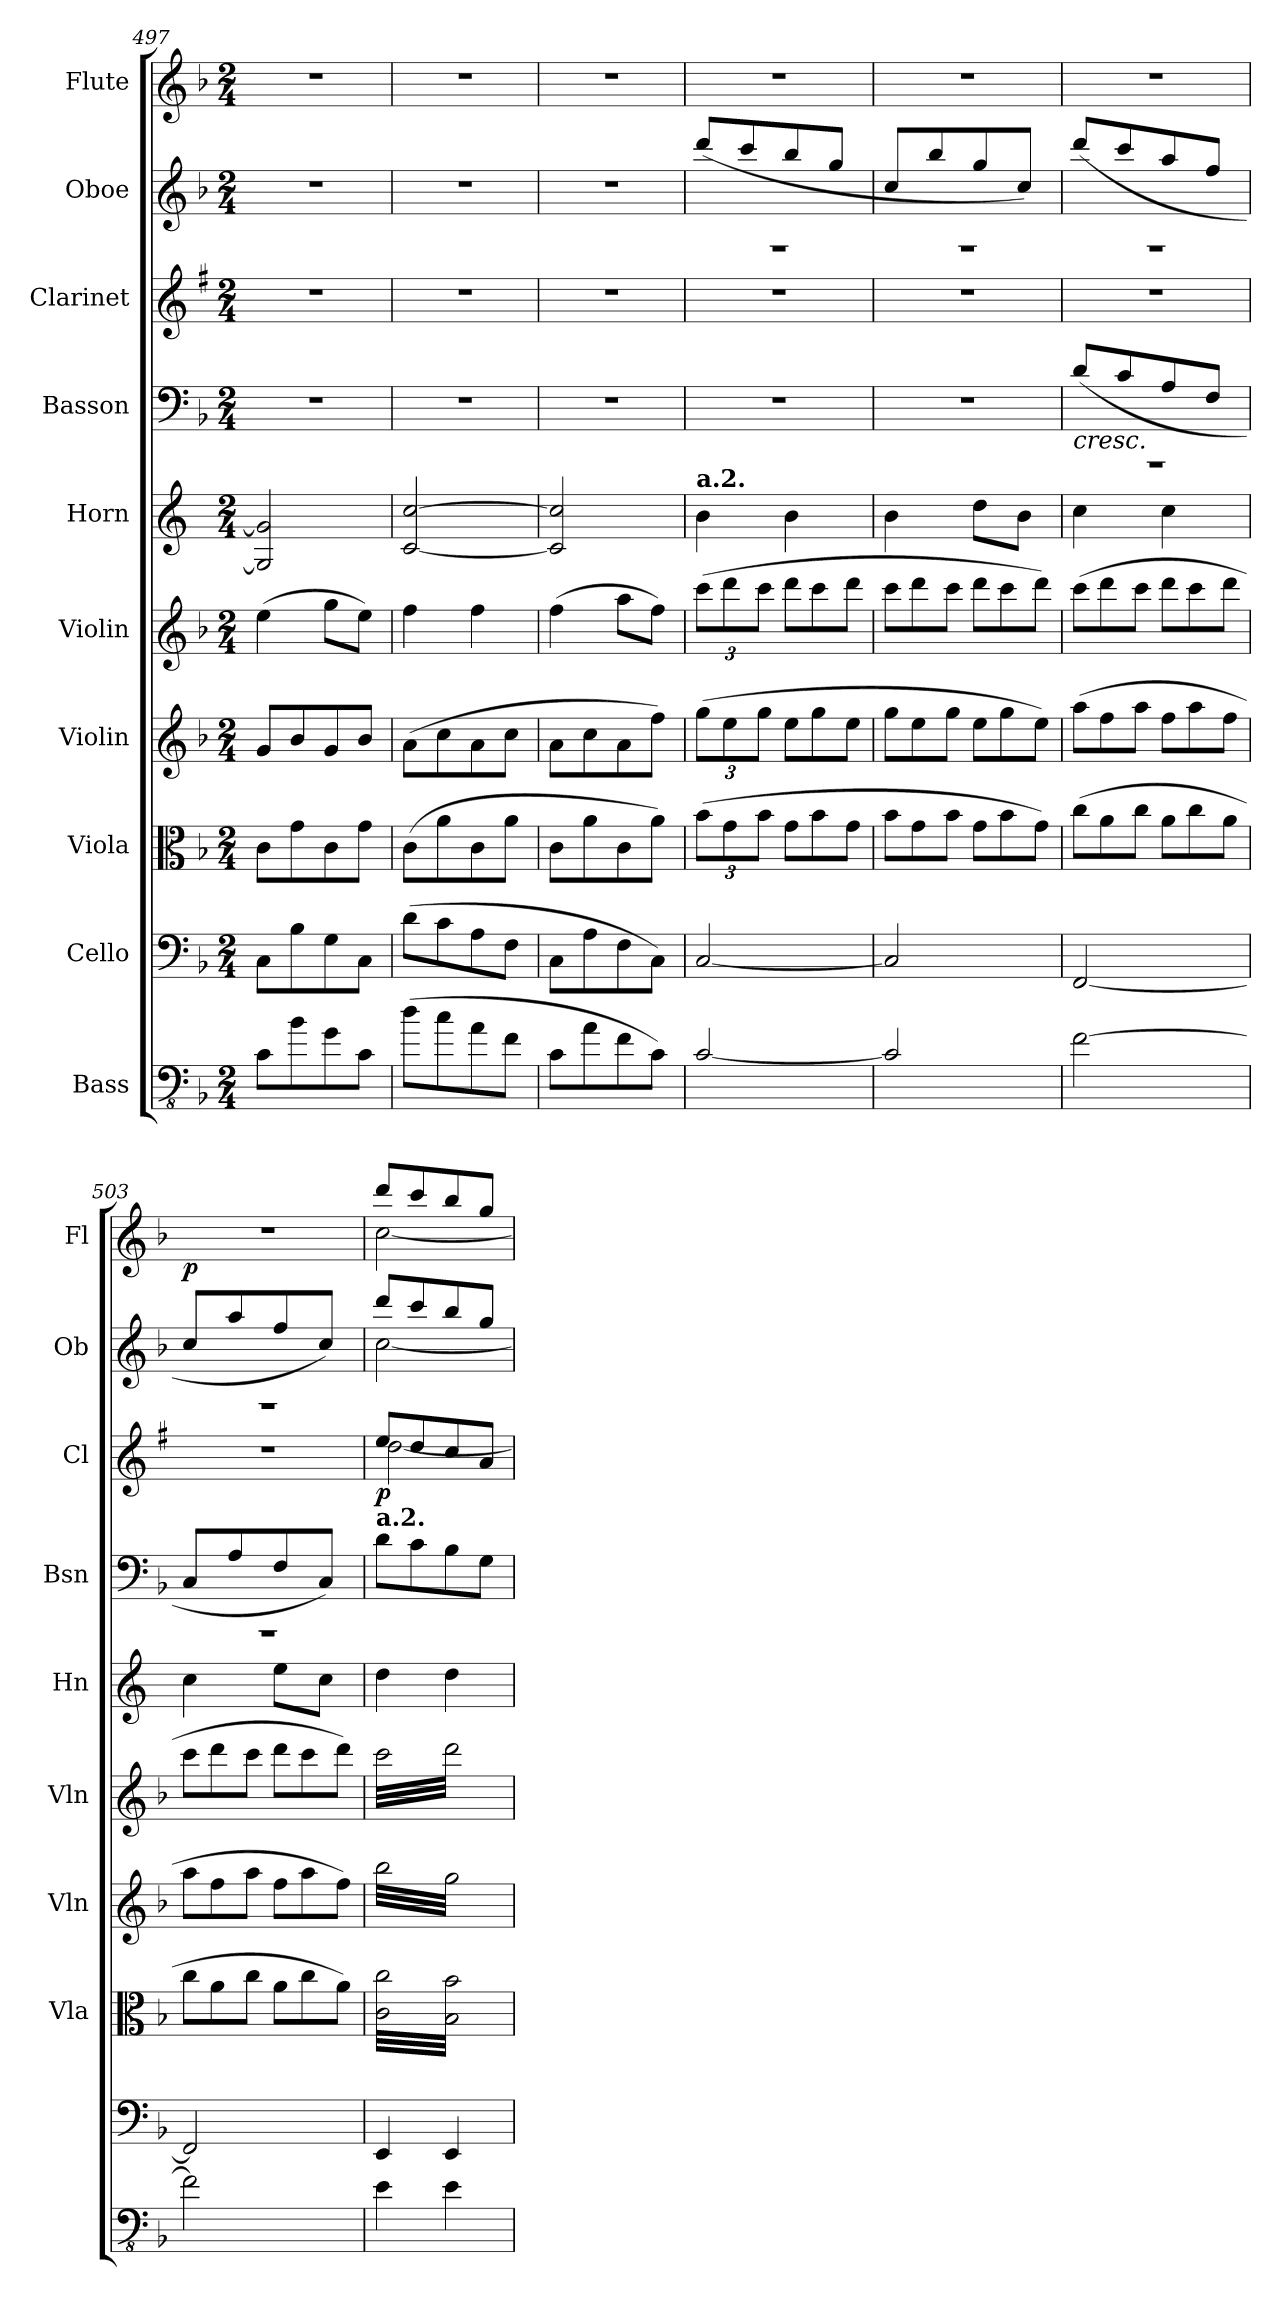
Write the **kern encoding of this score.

**kern	**kern	**kern	**kern	**kern	**kern	**kern	**kern	**dynam	**kern	**dynam	**kern	**dynam
*part10	*part9	*part8	*part7	*part6	*part5	*part4	*part3	*part3	*part2	*part2	*part1	*part1
*staff10	*staff9	*staff8	*staff7	*staff6	*staff5	*staff4	*staff3	*staff3	*staff2	*staff2	*staff1	*staff1
*I"Bass	*I"Cello	*I"Viola	*I"Violin	*I"Violin	*I"Horn	*I"Basson	*I"Clarinet	*	*I"Oboe	*	*I"Flute	*
*	*	*I'Vla	*I'Vln	*I'Vln	*I'Hn	*I'Bsn	*I'Cl	*	*I'Ob	*	*I'Fl	*
*clefFv4	*clefF4	*clefC3	*clefG2	*clefG2	*clefG2	*clefF4	*clefG2	*	*clefG2	*	*clefG2	*
*ITrd7c12	*	*	*	*	*ITrd4c7	*	*ITrd1c2	*	*	*	*	*
*k[b-]	*k[b-]	*k[b-]	*k[b-]	*k[b-]	*k[b-]	*k[b-]	*k[b-]	*	*k[b-]	*	*k[b-]	*
*M2/4	*M2/4	*M2/4	*M2/4	*M2/4	*M2/4	*M2/4	*M2/4	*	*M2/4	*	*M2/4	*
=497	=497	=497	=497	=497	=497	=497	=497	=497	=497	=497	=497	=497
8CC\L	8C\L	8c\L	8g/L	(>4ee\	2C/] 2c/]	2r	2r	.	2r	.	2r	.
8BB-\	8B-\	8g\	8b-/	.	.	.	.	.	.	.	.	.
8GG\	8G\	8c\	8g/	8gg\L	.	.	.	.	.	.	.	.
8CC\J	8C\J	8g\J	8b-/J	8ee\J)	.	.	.	.	.	.	.	.
=498	=498	=498	=498	=498	=498	=498	=498	=498	=498	=498	=498	=498
(>8D\L	(>8d\L	(>8c\L	(>8a\L	4ff\	[2F/ [2f/	2r	2r	.	2r	.	2r	.
8C\	8c\	8a\	8cc\	.	.	.	.	.	.	.	.	.
8AA\	8A\	8c\	8a\	4ff\	.	.	.	.	.	.	.	.
8FF\J	8F\J	8a\J	8cc\J	.	.	.	.	.	.	.	.	.
=499	=499	=499	=499	=499	=499	=499	=499	=499	=499	=499	=499	=499
8CC\L	8C\L	8c\L	8a\L	(>4ff\	2F/] 2f/]	2r	2r	.	2r	.	2r	.
8AA\	8A\	8a\	8cc\	.	.	.	.	.	.	.	.	.
8FF\	8F\	8c\	8a\	8aa\L	.	.	.	.	.	.	.	.
8CC\J)	8C\J)	8a\J)	8ff\J)	8ff\J)	.	.	.	.	.	.	.	.
=500	=500	=500	=500	=500	=500	=500	=500	=500	=500	=500	=500	=500
*	*	*Xbrackettup	*Xbrackettup	*Xbrackettup	*	*	*	*	*	*	*	*
*	*	*	*	*	*	*	*	*	*^	*	*	*
!	!	!	!	!	!LO:TX:a:B:t=a.2.	!	!	!	!	!	!	!	!
!	!	!	!	!	!	!	!	!	!	!	!LO:DY:b	!	!
!	!	!	!	!	!	!	!	!	!	!	!LO:DY:n=1:b	!	!
[2CC/	[2C/	(>12b-\L	(>12gg\L	(>12ccc\L	4e\	2r	2r	.	2rF	(>8ddd/L	p other-dynamics	2r	.
.	.	12g\	12ee\	12ddd\	.	.	.	.	.	.	.	.	.
.	.	.	.	.	.	.	.	.	.	8ccc/	.	.	.
.	.	12b-\J	12gg\J	12ccc\J	.	.	.	.	.	.	.	.	.
*	*	*Xtuplet	*Xtuplet	*Xtuplet	*	*	*	*	*	*	*	*	*
.	.	12g\L	12ee\L	12ddd\L	4e\	.	.	.	.	8bb-/	.	.	.
.	.	12b-\	12gg\	12ccc\	.	.	.	.	.	.	.	.	.
.	.	.	.	.	.	.	.	.	.	8gg/J	.	.	.
.	.	12g\J	12ee\J	12ddd\J	.	.	.	.	.	.	.	.	.
=501	=501	=501	=501	=501	=501	=501	=501	=501	=501	=501	=501	=501	=501
2CC/]	2C/]	12b-\L	12gg\L	12ccc\L	4e\	2r	2r	.	2rF	8cc/L	.	2r	.
.	.	12g\	12ee\	12ddd\	.	.	.	.	.	.	.	.	.
.	.	.	.	.	.	.	.	.	.	8bb-/	.	.	.
.	.	12b-\J	12gg\J	12ccc\J	.	.	.	.	.	.	.	.	.
.	.	12g\L	12ee\L	12ddd\L	8g\L	.	.	.	.	8gg/	.	.	.
.	.	12b-\	12gg\	12ccc\	.	.	.	.	.	.	.	.	.
.	.	.	.	.	8e\J	.	.	.	.	8cc/J)	.	.	.
.	.	12g\J)	12ee\J)	12ddd\J)	.	.	.	.	.	.	.	.	.
=502	=502	=502	=502	=502	=502	=502	=502	=502	=502	=502	=502	=502	=502
*	*	*	*	*	*	*^	*	*	*	*	*	*	*
!	!	!	!	!	!	!LO:TX:b:i:t=cresc.	!	!	!	!	!	!	!	!
[2FF\	[2FF/	(>12cc\L	(>12aa\L	(>12ccc\L	4f\	2rAAA	(>8d/L	2r	.	2rF	(>8ddd/L	.	2r	.
.	.	12a\	12ff\	12ddd\	.	.	.	.	.	.	.	.	.	.
.	.	.	.	.	.	.	8c/	.	.	.	8ccc/	.	.	.
.	.	12cc\J	12aa\J	12ccc\J	.	.	.	.	.	.	.	.	.	.
.	.	12a\L	12ff\L	12ddd\L	4f\	.	8A/	.	.	.	8aa/	.	.	.
.	.	12cc\	12aa\	12ccc\	.	.	.	.	.	.	.	.	.	.
.	.	.	.	.	.	.	8F/J	.	.	.	8ff/J	.	.	.
.	.	12a\J	12ff\J	12ddd\J	.	.	.	.	.	.	.	.	.	.
!!LO:PB:g=z
=503	=503	=503	=503	=503	=503	=503	=503	=503	=503	=503	=503	=503	=503	=503
!	!	!	!	!	!	!	!	!	!	!	!	!	!	!LO:DY:b
2FF\]	2FF/]	12cc\L	12aa\L	12ccc\L	4f\	2rAAA	8C/L	2r	.	2rF	8cc/L	.	2r	p
.	.	12a\	12ff\	12ddd\	.	.	.	.	.	.	.	.	.	.
.	.	.	.	.	.	.	8A/	.	.	.	8aa/	.	.	.
.	.	12cc\J	12aa\J	12ccc\J	.	.	.	.	.	.	.	.	.	.
.	.	12a\L	12ff\L	12ddd\L	8a\L	.	8F/	.	.	.	8ff/	.	.	.
.	.	12cc\	12aa\	12ccc\	.	.	.	.	.	.	.	.	.	.
.	.	.	.	.	8f\J	.	8C/J)	.	.	.	8cc/J)	.	.	.
.	.	12a\J)	12ff\J)	12ddd\J)	.	.	.	.	.	.	.	.	.	.
*	*	*	*	*	*	*v	*v	*	*	*	*	*	*	*
=504	=504	=504	=504	=504	=504	=504	=504	=504	=504	=504	=504	=504	=504
*	*	*	*	*	*	*	*^	*	*	*	*	*^	*
!	!	!	!	!	!	!LO:TX:a:B:t=a.2.	!	!	!	!	!	!	!	!	!
!	!	!	!	!	!	!	!	!	!LO:DY:b	!	!	!	!	!	!
*	*	*tremolo	*	*	*	*	*	*	*	*	*	*	*	*	*
*	*	*	*tremolo	*	*	*	*	*	*	*	*	*	*	*	*
*	*	*	*	*tremolo	*	*	*	*	*	*	*	*	*	*	*
4EE\	4EE/	32c\ 32cc\LLL	32bb-\LLL	32ccc\LLL	4g\	8d\L	8dd/L	[2cc\	p	8ddd/L	[2cc\	.	8ddd/L	[2cc\	.
.	.	32B-\ 32b-\	32gg\	32ddd\	.	.	.	.	.	.	.	.	.	.	.
.	.	32c\ 32cc\	32bb-\	32ccc\	.	.	.	.	.	.	.	.	.	.	.
.	.	32B-\ 32b-\	32gg\	32ddd\	.	.	.	.	.	.	.	.	.	.	.
.	.	32c\ 32cc\	32bb-\	32ccc\	.	8c\	8cc/	.	.	8ccc/	.	.	8ccc/	.	.
.	.	32B-\ 32b-\	32gg\	32ddd\	.	.	.	.	.	.	.	.	.	.	.
.	.	32c\ 32cc\	32bb-\	32ccc\	.	.	.	.	.	.	.	.	.	.	.
.	.	32B-\ 32b-\	32gg\	32ddd\	.	.	.	.	.	.	.	.	.	.	.
4EE\	4EE/	32c\ 32cc\	32bb-\	32ccc\	4g\	8B-\	8b-/	.	.	8bb-/	.	.	8bb-/	.	.
.	.	32B-\ 32b-\	32gg\	32ddd\	.	.	.	.	.	.	.	.	.	.	.
.	.	32c\ 32cc\	32bb-\	32ccc\	.	.	.	.	.	.	.	.	.	.	.
.	.	32B-\ 32b-\	32gg\	32ddd\	.	.	.	.	.	.	.	.	.	.	.
.	.	32c\ 32cc\	32bb-\	32ccc\	.	8G\J	8g/J	.	.	8gg/J	.	.	8gg/J	.	.
.	.	32B-\ 32b-\	32gg\	32ddd\	.	.	.	.	.	.	.	.	.	.	.
.	.	32c\ 32cc\	32bb-\	32ccc\	.	.	.	.	.	.	.	.	.	.	.
.	.	32B-\ 32b-\JJJ	32gg\JJJ	32ddd\JJJ	.	.	.	.	.	.	.	.	.	.	.
*	*	*	*	*Xtremolo	*	*	*	*	*	*	*	*	*	*	*
*	*	*	*Xtremolo	*	*	*	*	*	*	*	*	*	*	*	*
*	*	*Xtremolo	*	*	*	*	*	*	*	*	*	*	*	*	*
.	.	.	.	.	.	.	.	.	.	.	.	.	.	.	.
.	.	.	.	.	.	.	.	.	.	.	.	.	.	.	.
.	.	.	.	.	.	.	.	.	.	.	.	.	.	.	.
.	.	.	.	.	.	.	.	.	.	.	.	.	.	.	.
.	.	.	.	.	.	.	.	.	.	.	.	.	.	.	.
.	.	.	.	.	.	.	.	.	.	.	.	.	.	.	.
.	.	.	.	.	.	.	.	.	.	.	.	.	.	.	.
.	.	.	.	.	.	.	.	.	.	.	.	.	.	.	.
*	*	*	*	*	*	*	*v	*v	*	*	*	*	*v	*v	*
*	*	*	*	*	*	*	*	*	*v	*v	*	*	*
=	=	=	=	=	=	=	=	=	=	=	=	=
*-	*-	*-	*-	*-	*-	*-	*-	*-	*-	*-	*-	*-
